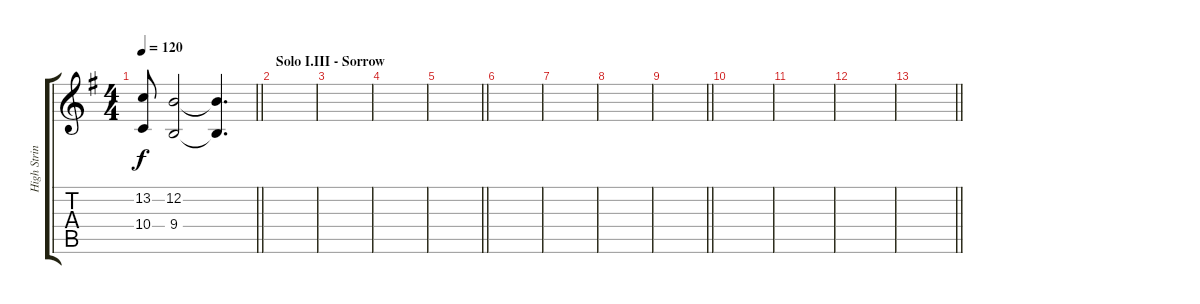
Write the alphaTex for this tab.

\track ("High Strings Standard" "High Strin") {instrument stringensemble1}
\staff {score tabs}
\tuning (E4 B3 G3 D3 A2 E2) {hide}
\ts (4 4)
\tempo 120
\clef g2
\barLineRight lightlight
\ks eminor
(13.2{t} 10.4{t}).8{dy f} (12.2 9.4).2 (12.2{t} 9.4{t}).4{d} |
\section ("" "Solo I.III - Sorrow")
|
|
|
\barLineRight lightlight
|
|
|
|
\barLineRight lightlight
|
|
|
|
\barLineRight lightlight
